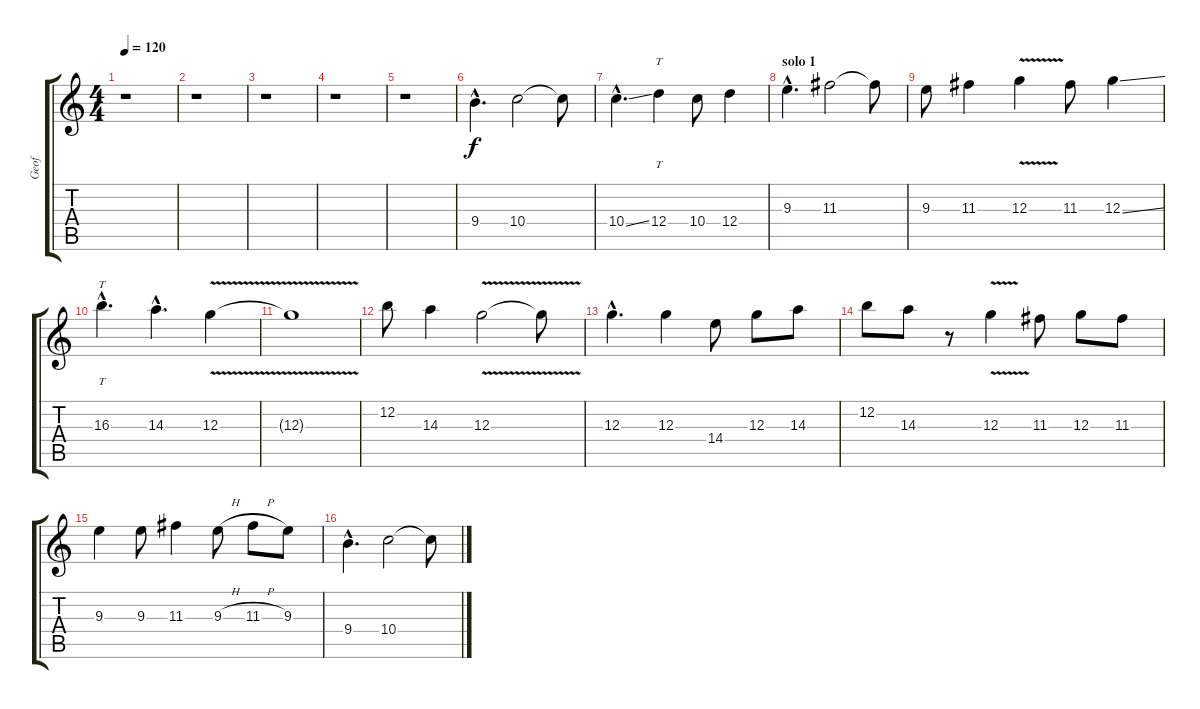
\track ("Geof" "Geof") {instrument distortionguitar}
\staff {score tabs}
\tuning (E4 B3 G3 D3 A2 E2) {hide}
\ts (4 4)
\tempo 120
\clef g2
\ks c
r.1{dy f} |
r.1 |
r.1 |
r.1 |
r.1 |
9.4{hac}.4{d instrument electricguitarclean} 10.4.2 10.4{t}.8 |
10.4{ss hac}.4{d} 12.4.4{tt} 10.4.8 12.4.4 |
\section ("" "solo 1")
9.3{hac}.4{d} 11.3.2 11.3{t}.8 |
9.3.8 11.3.4 12.3{v}.4 11.3.8 12.3{ss}.4 |
16.3{hac}.4{tt d} 14.3{hac}.4{d} 12.3{v}.4 |
12.3{t}.1 |
12.2.8 14.3.4 12.3{v}.2 12.3{t}.8 |
12.3{hac}.4{d} 12.3.4 14.4.8 12.3.8 14.3.8 |
12.2.8 14.3.8 r.8 12.3{v}.4 11.3.8 12.3.8 11.3.8 |
9.3.4 9.3.8 11.3.4 9.3{h}.8 11.3{h}.8 9.3.8 |
9.4{hac}.4{d} 10.4.2 10.4{t}.8
